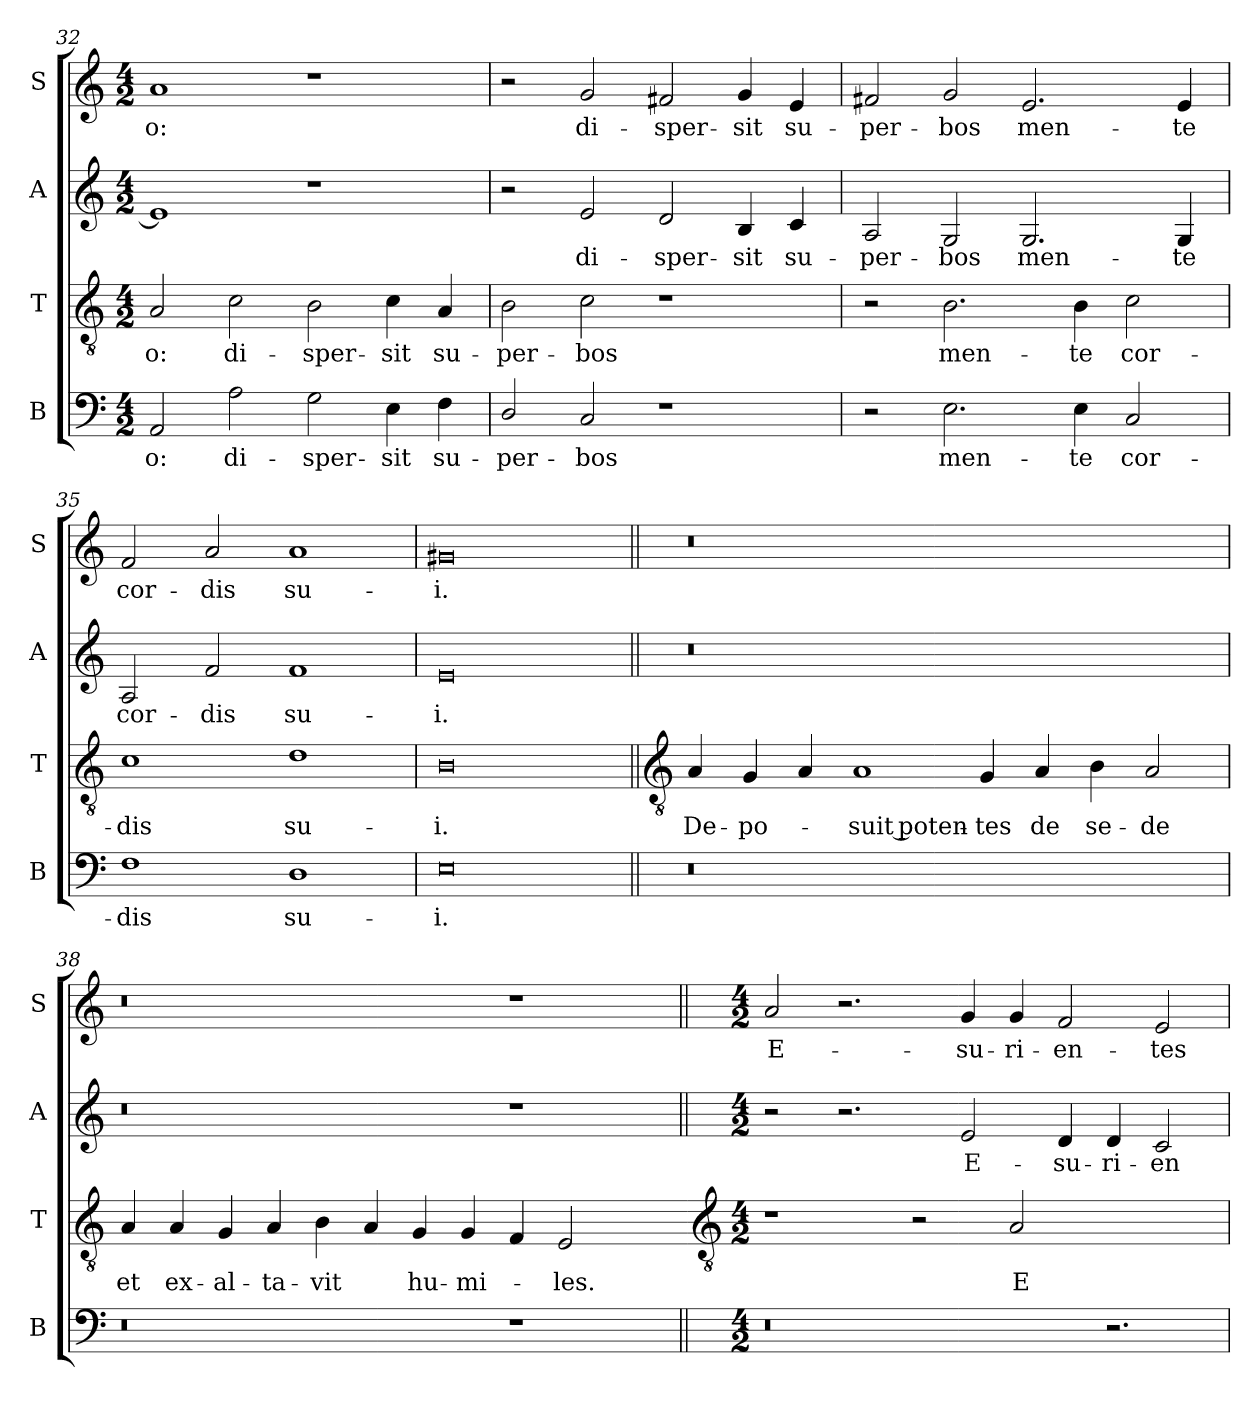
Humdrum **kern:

**kern	**text	**kern	**text	**kern	**text	**kern	**text
*part4	*part4	*part3	*part3	*part2	*part2	*part1	*part1
*staff4	*staff4	*staff3	*staff3	*staff2	*staff2	*staff1	*staff1
*I"B	*	*I"T	*	*I"A	*	*I"S	*
*I'B	*	*I'T	*	*I'A	*	*I'S	*
*clefF4	*	*clefGv2	*	*clefG2	*	*clefG2	*
*k[]	*	*k[]	*	*k[]	*	*k[]	*
*C:	*	*C:	*	*C:	*	*C:	*
*M4/2	*	*M4/2	*	*M4/2	*	*M4/2	*
=32	=32	=32	=32	=32	=32	=32	=32
!	!LO:LY:b	!	!LO:LY:b	!	!	!	!LO:LY:b
2AA	-o:	2A	-o:	1e]	.	1a	o:
!	!LO:LY:b	!	!LO:LY:b	!	!	!	!
2A	di-	2c	di-	.	.	.	.
!	!LO:LY:b	!	!LO:LY:b	!	!	!	!
2G	-sper-	2B	-sper-	1r	.	1r	.
!	!LO:LY:b	!	!LO:LY:b	!	!	!	!
4E	-sit	4c	-sit	.	.	.	.
!	!LO:LY:b	!	!LO:LY:b	!	!	!	!
4F	su-	4A	su-	.	.	.	.
=33	=33	=33	=33	=33	=33	=33	=33
!	!LO:LY:b	!	!LO:LY:b	!	!	!	!
2D/	-per-	2B	-per-	2r	.	2r	.
!	!LO:LY:b	!	!LO:LY:b	!	!LO:LY:b	!	!LO:LY:b
2C	-bos	2c	-bos	2e	di-	2g	di-
!	!	!	!	!	!LO:LY:b	!	!LO:LY:b
1r	.	1r	.	2d	-sper-	2f#X	-sper-
!	!	!	!	!	!LO:LY:b	!	!LO:LY:b
.	.	.	.	4B	-sit	4g	-sit
!	!	!	!	!	!LO:LY:b	!	!LO:LY:b
.	.	.	.	4c	su-	4e	su-
=34	=34	=34	=34	=34	=34	=34	=34
!	!	!	!	!	!LO:LY:b	!	!LO:LY:b
2r	.	2r	.	2A	-per-	2f#X	-per-
!	!LO:LY:b	!	!LO:LY:b	!	!LO:LY:b	!	!LO:LY:b
2.E	men-	2.B	men-	2G	-bos	2g	-bos
!	!	!	!	!	!LO:LY:b	!	!LO:LY:b
.	.	.	.	2.G	men-	2.e	men-
!	!LO:LY:b	!	!LO:LY:b	!	!	!	!
4E	-te	4B	-te	.	.	.	.
!	!LO:LY:b	!	!LO:LY:b	!	!	!	!
2C	cor-	2c	cor-	.	.	.	.
!	!	!	!	!	!LO:LY:b	!	!LO:LY:b
.	.	.	.	4G	-te	4e	-te
=35	=35	=35	=35	=35	=35	=35	=35
!	!LO:LY:b	!	!LO:LY:b	!	!LO:LY:b	!	!LO:LY:b
1F	-dis	1c	-dis	2A	cor-	2f	cor-
!	!	!	!	!	!LO:LY:b	!	!LO:LY:b
.	.	.	.	2f	-dis	2a	-dis
!	!LO:LY:b	!	!LO:LY:b	!	!LO:LY:b	!	!LO:LY:b
1D	su-	1d	su-	1f	su-	1a	su-
=36	=36	=36	=36	=36	=36	=36	=36
!	!LO:LY:b	!	!LO:LY:b	!	!LO:LY:b	!	!LO:LY:b
0E	-i.	0B	-i.	0e	-i.	0g#X	-i.
!!LO:LB:g=z
=37||	=37||	=37||	=37||	=37||	=37||	=37||	=37||
*	*	*clefGv2	*	*	*	*	*
!	!	!	!LO:LY:b	!	!	!	!
0r	.	4A	De-	0r	.	0r	.
!	!	!	!LO:LY:b	!	!	!	!
.	.	4G	-po-	.	.	.	.
.	.	4A	.	.	.	.	.
!	!	!	!LO:LY:b	!	!	!	!
.	.	1A	suit poten-	.	.	.	.
!	!	!	!LO:LY:b	!	!	!	!
.	.	4G	-tes	.	.	.	.
!	!	!	!LO:LY:b	!	!	!	!
1ryy	.	4A	de	1ryy	.	1ryy	.
!	!	!	!LO:LY:b	!	!	!	!
.	.	4B	se-	.	.	.	.
!	!	!	!LO:LY:b	!	!	!	!
.	.	2A	-de	.	.	.	.
=38	=38	=38	=38	=38	=38	=38	=38
!	!	!	!LO:LY:b	!	!	!	!
0r	.	4A	et	0r	.	0r	.
!	!	!	!LO:LY:b	!	!	!	!
.	.	4A	ex-	.	.	.	.
!	!	!	!LO:LY:b	!	!	!	!
.	.	4G	-al-	.	.	.	.
!	!	!	!LO:LY:b	!	!	!	!
.	.	4A	-ta-	.	.	.	.
!	!	!	!LO:LY:b	!	!	!	!
.	.	4B	-vit	.	.	.	.
.	.	4A	.	.	.	.	.
!	!	!	!LO:LY:b	!	!	!	!
.	.	4G	hu-	.	.	.	.
!	!	!	!LO:LY:b	!	!	!	!
.	.	4G	-mi-	.	.	.	.
1r	.	4F	.	1r	.	1r	.
!	!	!	!LO:LY:b	!	!	!	!
.	.	2E	les.	.	.	.	.
.	.	4ryy	.	.	.	.	.
!!LO:LB:g=z
=39||	=39||	=39-	=39||	=39||	=39||	=39||	=39||
*	*	*clefGv2	*	*	*	*	*
*k[]	*	*	*	*k[]	*	*k[]	*
*C:	*	*	*	*C:	*	*C:	*
*M4/2	*	*M4/2	*	*M4/2	*	*M4/2	*
!	!	!	!	!	!	!	!LO:LY:b
0r	.	1r	.	2r	.	2a	E-
.	.	.	.	2.r	.	2.r	.
.	.	2r	.	.	.	.	.
!	!	!	!	!	!LO:LY:b	!	!LO:LY:b
.	.	.	.	2e	E-	4g	-su-
!	!	!	!LO:LY:b	!	!	!	!LO:LY:b
.	.	2A	E-	.	.	4g	-ri-
!	!	!	!	!	!LO:LY:b	!	!LO:LY:b
.	.	.	.	4d	-su-	2f	-en-
!	!	!	!	!	!LO:LY:b	!	!
2.r	.	2.ryy	.	4d	-ri-	.	.
!	!	!	!	!	!LO:LY:b	!	!LO:LY:b
.	.	.	.	2c	-en-	2e	-tes
=	=	=	=	=	=	=	=
*-	*-	*-	*-	*-	*-	*-	*-
